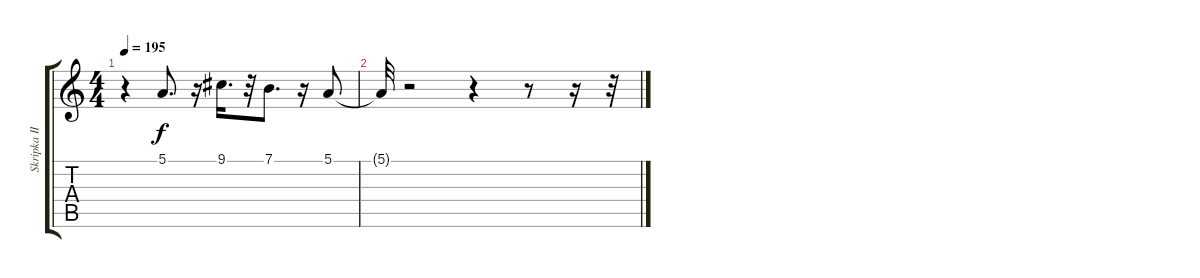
\track ("Skripka II" "Skripka II") {instrument viola}
\staff {score tabs}
\tuning (E4 B3 G3 D3 A2 D2) {hide}
\ts (4 4)
\tempo 195
\clef g2
\ks c
r.4{dy f} 5.1.8{d} r.16 9.1.16{d} r.32 7.1.8{d} r.16 5.1.8 |
5.1{t}.32 r.2 r.4 r.8 r.16 r.32
